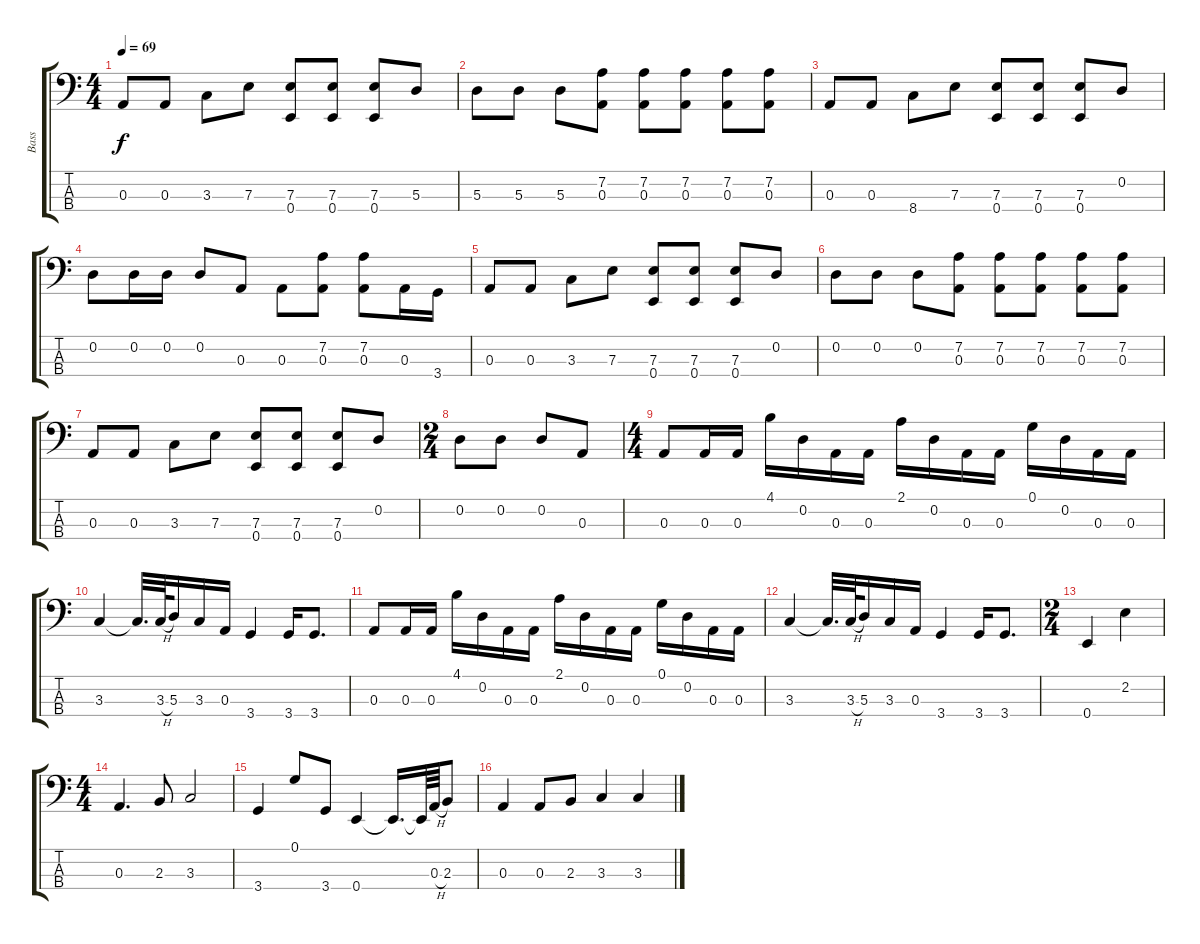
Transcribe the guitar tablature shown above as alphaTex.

\track ("Bass" "Bass") {instrument slapbass2}
\staff {score tabs}
\tuning (G2 D2 A1 E1) {hide}
\ts (4 4)
\tempo 69
\clef f4
\ks c
0.3.8{dy f} 0.3.8 3.3.8 7.3.8 (7.3 0.4).8 (7.3 0.4).8 (7.3 0.4).8 5.3.8 |
5.3.8 5.3.8 5.3.8 (7.2 0.3).8 (7.2 0.3).8 (7.2 0.3).8 (7.2 0.3).8 (7.2 0.3).8 |
0.3.8 0.3.8 8.4.8 7.3.8 (7.3 0.4).8 (7.3 0.4).8 (7.3 0.4).8 0.2.8 |
0.2.8 0.2.16 0.2.16 0.2.8 0.3.8 0.3.8 (7.2 0.3).8 (7.2 0.3).8 0.3.16 3.4.16 |
0.3.8 0.3.8 3.3.8 7.3.8 (7.3 0.4).8 (7.3 0.4).8 (7.3 0.4).8 0.2.8 |
0.2.8 0.2.8 0.2.8 (7.2 0.3).8 (7.2 0.3).8 (7.2 0.3).8 (7.2 0.3).8 (7.2 0.3).8 |
0.3.8 0.3.8 3.3.8 7.3.8 (7.3 0.4).8 (7.3 0.4).8 (7.3 0.4).8 0.2.8 |
\ts (2 4)
0.2.8 0.2.8 0.2.8 0.3.8 |
\ts (4 4)
0.3.8 0.3.16 0.3.16 4.1.16 0.2.16 0.3.16 0.3.16 2.1.16 0.2.16 0.3.16 0.3.16 0.1.16 0.2.16 0.3.16 0.3.16 |
3.3.4 3.3{t}.32{d} 3.3{h}.64 5.3.16 3.3.16 0.3.16 3.4.4 3.4.16 3.4.8{d} |
0.3.8 0.3.16 0.3.16 4.1.16 0.2.16 0.3.16 0.3.16 2.1.16 0.2.16 0.3.16 0.3.16 0.1.16 0.2.16 0.3.16 0.3.16 |
3.3.4 3.3{t}.32{d} 3.3{h}.64 5.3.16 3.3.16 0.3.16 3.4.4 3.4.16 3.4.8{d} |
\ts (2 4)
0.4.4 2.2.4 |
\ts (4 4)
0.3.4{d} 2.3.8 3.3.2 |
3.4.4 0.1.8 3.4.8 0.4.4 0.4{t}.16{d} 0.4{t}.64 0.3{h}.64 2.3.8 |
0.3.4 0.3.8 2.3.8 3.3.4 3.3.4
